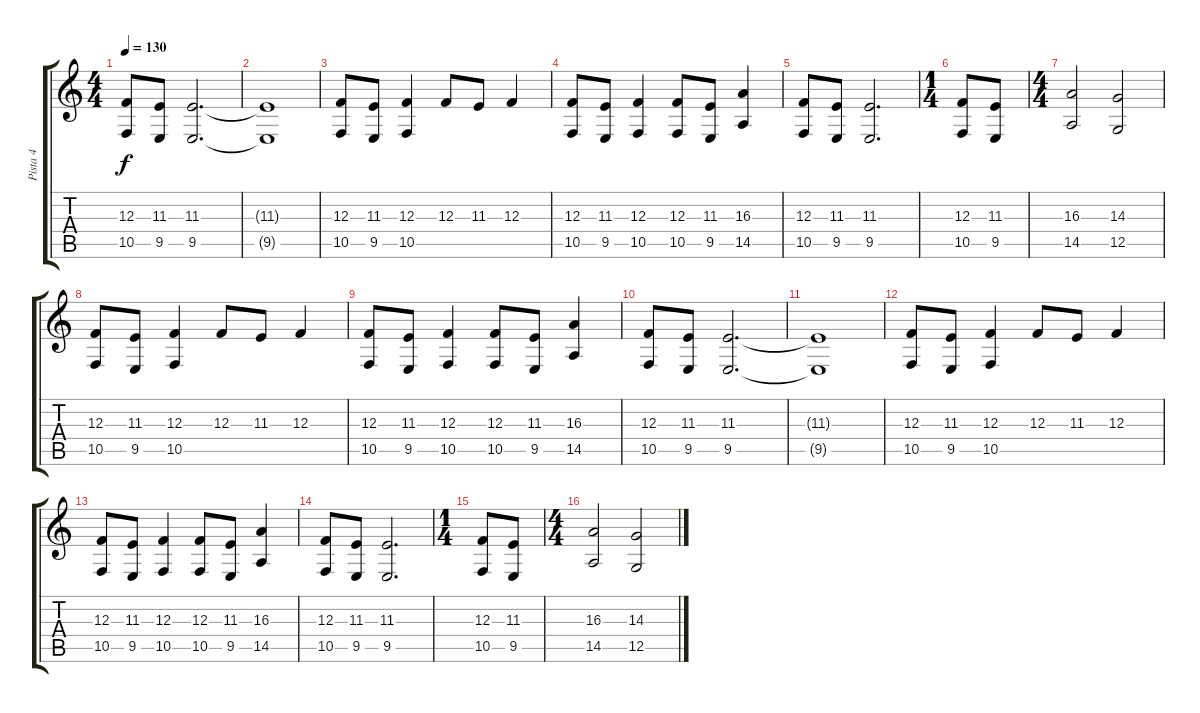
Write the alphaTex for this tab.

\track ("Pista 4" "Pista 4") {instrument stringensemble2}
\staff {score tabs}
\tuning (D4 A3 F3 C3 G2 C2) {hide}
\ts (4 4)
\tempo 130
\clef g2
\ks c
(12.3 10.5).8{dy f} (11.3 9.5).8 (11.3 9.5).2{d} |
(11.3{t} 9.5{t}).1 |
(12.3 10.5).8 (11.3 9.5).8 (12.3 10.5).4 12.3.8 11.3.8 12.3.4 |
(12.3 10.5).8 (11.3 9.5).8 (12.3 10.5).4 (12.3 10.5).8 (11.3 9.5).8 (16.3 14.5).4 |
(12.3 10.5).8 (11.3 9.5).8 (11.3 9.5).2{d} |
\ts (1 4)
(12.3 10.5).8 (11.3 9.5).8 |
\ts (4 4)
(16.3 14.5).2 (14.3 12.5).2 |
(12.3 10.5).8 (11.3 9.5).8 (12.3 10.5).4 12.3.8 11.3.8 12.3.4 |
(12.3 10.5).8 (11.3 9.5).8 (12.3 10.5).4 (12.3 10.5).8 (11.3 9.5).8 (16.3 14.5).4 |
(12.3 10.5).8 (11.3 9.5).8 (11.3 9.5).2{d} |
(11.3{t} 9.5{t}).1 |
(12.3 10.5).8 (11.3 9.5).8 (12.3 10.5).4 12.3.8 11.3.8 12.3.4 |
(12.3 10.5).8 (11.3 9.5).8 (12.3 10.5).4 (12.3 10.5).8 (11.3 9.5).8 (16.3 14.5).4 |
(12.3 10.5).8 (11.3 9.5).8 (11.3 9.5).2{d} |
\ts (1 4)
(12.3 10.5).8 (11.3 9.5).8 |
\ts (4 4)
(16.3 14.5).2 (14.3 12.5).2
